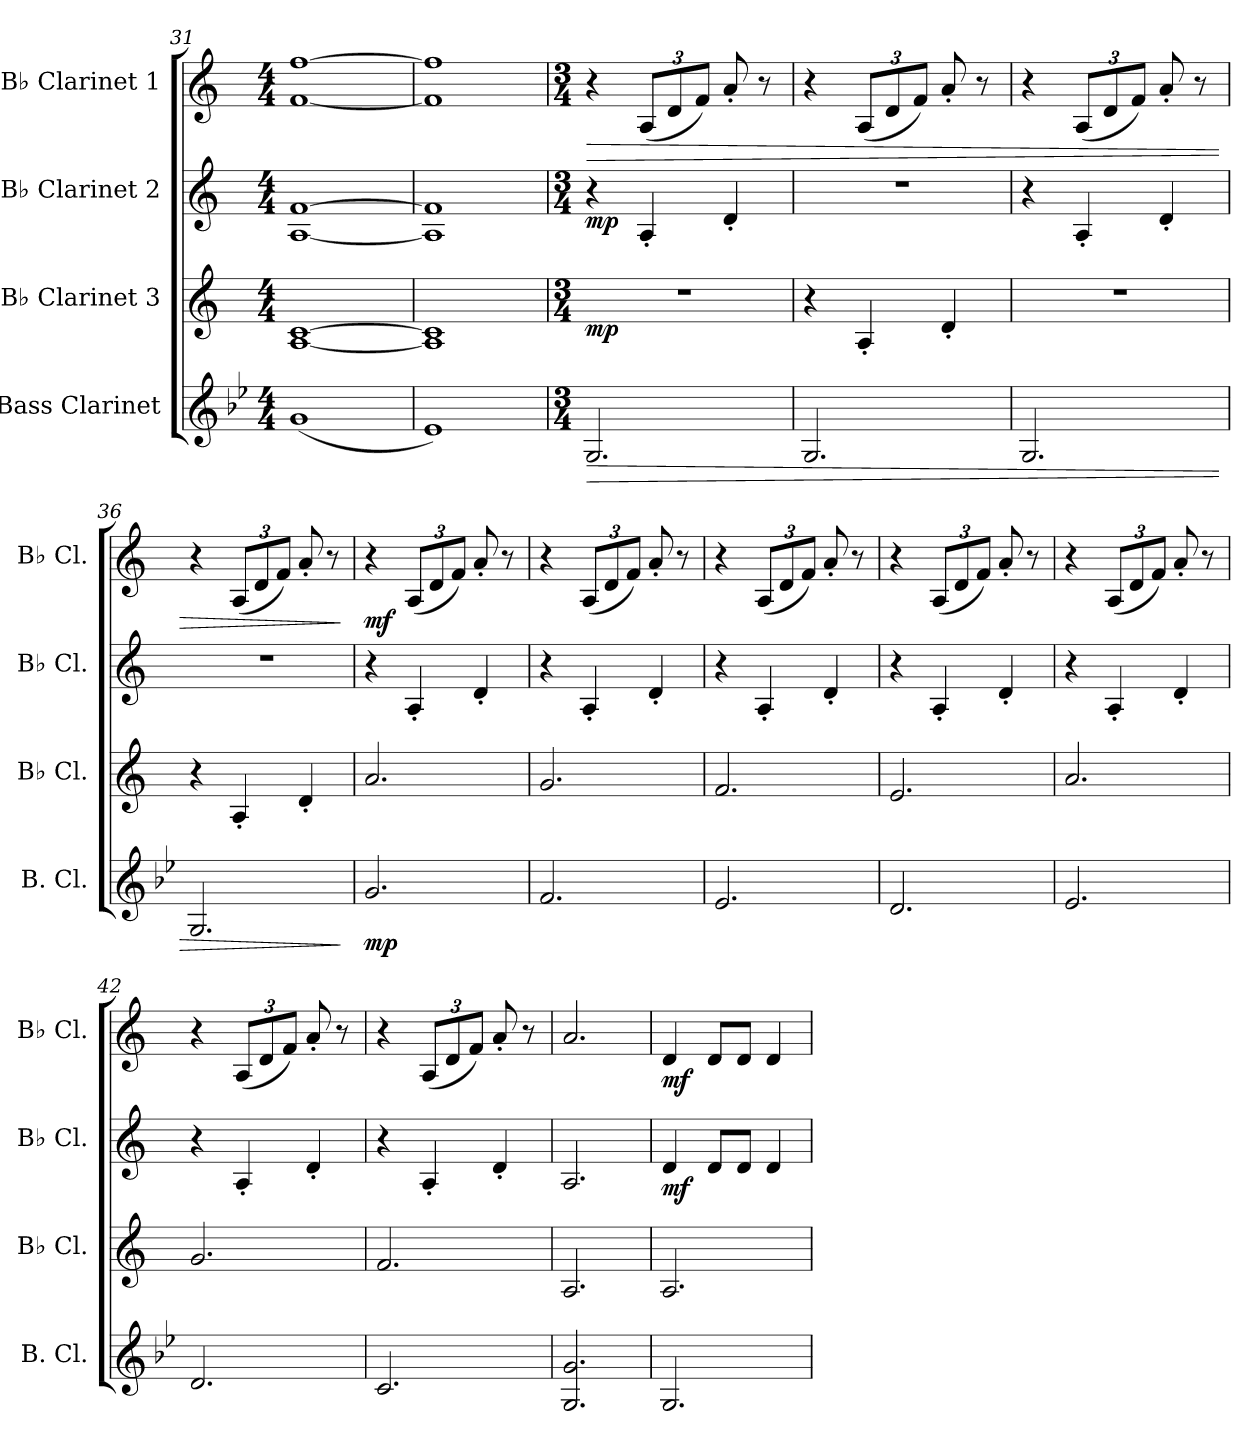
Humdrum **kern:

**kern	**dynam	**kern	**dynam	**kern	**dynam	**kern	**dynam
*part4	*part4	*part3	*part3	*part2	*part2	*part1	*part1
*staff4	*staff4	*staff3	*staff3	*staff2	*staff2	*staff1	*staff1
*I"Bass Clarinet	*	*I"B♭ Clarinet 3	*	*I"B♭ Clarinet 2	*	*I"B♭ Clarinet 1	*
*I'B. Cl.	*	*I'B♭ Cl.	*	*I'B♭ Cl.	*	*I'B♭ Cl.	*
*clefG2	*	*clefG2	*	*clefG2	*	*clefG2	*
*ITrd8c14	*	*ITrd1c2	*	*ITrd1c2	*	*ITrd1c2	*
*k[b-e-]	*	*k[b-e-]	*	*k[b-e-]	*	*k[b-e-]	*
*M4/4	*	*M4/4	*	*M4/4	*	*M4/4	*
=31	=31	=31	=31	=31	=31	=31	=31
(1G	.	[1G [1B-	.	[1G [1e-	.	[1e- [1ee-	.
=32	=32	=32	=32	=32	=32	=32	=32
1E-)	.	1G] 1B-]	.	1G] 1e-]	.	1e-] 1ee-]	.
=33	=33	=33	=33	=33	=33	=33	=33
!!LO:REH:place=s1:a:B:fs=14:t=4
*M3/4	*	*M3/4	*	*M3/4	*	*M3/4	*
*	*	*	*	*	*	*MM180	*
!	!LO:HP:b	!	!LO:DY:b	!	!LO:DY:b	!	!LO:HP:b
2.GG/	>	2.r	mp	4r	mp	4r	>
*	*	*	*	*	*	*Xbrackettup	*
.	.	.	.	4G'/	.	(12G/L	.
.	.	.	.	.	.	12c/	.
.	.	.	.	.	.	12e-/J)	.
.	.	.	.	4c'/	.	8g'/	.
.	.	.	.	.	.	8r	.
=34	=34	=34	=34	=34	=34	=34	=34
2.GG/	.	4r	.	2.r	.	4r	.
.	.	4G'/	.	.	.	(12G/L	.
.	.	.	.	.	.	12c/	.
.	.	.	.	.	.	12e-/J)	.
.	.	4c'/	.	.	.	8g'/	.
.	.	.	.	.	.	8r	.
=35	=35	=35	=35	=35	=35	=35	=35
2.GG/	.	2.r	.	4r	.	4r	.
.	.	.	.	4G'/	.	(12G/L	.
.	.	.	.	.	.	12c/	.
.	.	.	.	.	.	12e-/J)	.
.	.	.	.	4c'/	.	8g'/	.
.	.	.	.	.	.	8r	.
=36	=36	=36	=36	=36	=36	=36	=36
2.GG/	.	4r	.	2.r	.	4r	.
.	.	4G'/	.	.	.	(12G/L	.
.	.	.	.	.	.	12c/	.
.	.	.	.	.	.	12e-/J)	.
.	.	4c'/	.	.	.	8g'/	.
.	.	.	.	.	.	8r	.
.	]	.	.	.	.	.	]
!!LO:LB:g=z
=37	=37	=37	=37	=37	=37	=37	=37
!	!LO:DY:b	!	!	!	!	!	!LO:DY:b
2.G/	mp	2.g/	.	4r	.	4r	mf
.	.	.	.	4G'/	.	(12G/L	.
.	.	.	.	.	.	12c/	.
.	.	.	.	.	.	12e-/J)	.
.	.	.	.	4c'/	.	8g'/	.
.	.	.	.	.	.	8r	.
=38	=38	=38	=38	=38	=38	=38	=38
2.F/	.	2.f/	.	4r	.	4r	.
.	.	.	.	4G'/	.	(12G/L	.
.	.	.	.	.	.	12c/	.
.	.	.	.	.	.	12e-/J)	.
.	.	.	.	4c'/	.	8g'/	.
.	.	.	.	.	.	8r	.
=39	=39	=39	=39	=39	=39	=39	=39
2.E-/	.	2.e-/	.	4r	.	4r	.
.	.	.	.	4G'/	.	(12G/L	.
.	.	.	.	.	.	12c/	.
.	.	.	.	.	.	12e-/J)	.
.	.	.	.	4c'/	.	8g'/	.
.	.	.	.	.	.	8r	.
=40	=40	=40	=40	=40	=40	=40	=40
2.D/	.	2.d/	.	4r	.	4r	.
.	.	.	.	4G'/	.	(12G/L	.
.	.	.	.	.	.	12c/	.
.	.	.	.	.	.	12e-/J)	.
.	.	.	.	4c'/	.	8g'/	.
.	.	.	.	.	.	8r	.
=41	=41	=41	=41	=41	=41	=41	=41
2.E-/	.	2.g/	.	4r	.	4r	.
.	.	.	.	4G'/	.	(12G/L	.
.	.	.	.	.	.	12c/	.
.	.	.	.	.	.	12e-/J)	.
.	.	.	.	4c'/	.	8g'/	.
.	.	.	.	.	.	8r	.
=42	=42	=42	=42	=42	=42	=42	=42
2.D/	.	2.f/	.	4r	.	4r	.
.	.	.	.	4G'/	.	(12G/L	.
.	.	.	.	.	.	12c/	.
.	.	.	.	.	.	12e-/J)	.
.	.	.	.	4c'/	.	8g'/	.
.	.	.	.	.	.	8r	.
!!LO:PB:g=z
=43	=43	=43	=43	=43	=43	=43	=43
2.C/	.	2.e-/	.	4r	.	4r	.
.	.	.	.	4G'/	.	(12G/L	.
.	.	.	.	.	.	12c/	.
.	.	.	.	.	.	12e-/J)	.
.	.	.	.	4c'/	.	8g'/	.
.	.	.	.	.	.	8r	.
=44	=44	=44	=44	=44	=44	=44	=44
!	!LO:DY:b	!	!	!	!	!	!
!	!LO:DY:n=1:a	!	!LO:DY:a	!	!	!	!LO:DY:b
2.GG/ 2.G/	other-dynamics other-dynamics	2.G/	other-dynamics	2.G/	.	2.g/	other-dynamics
=45	=45	=45	=45	=45	=45	=45	=45
!	!LO:DY:a	!	!	!	!	!	!
!	!LO:DY:n=1:b	!	!	!	!LO:DY:b	!	!LO:DY:b
2.GG/	mf mf	2.G/	.	4c/	mf	4c/	mf
.	.	.	.	8c/L	.	8c/L	.
.	.	.	.	8c/J	.	8c/J	.
.	.	.	.	4c/	.	4c/	.
=	=	=	=	=	=	=	=
*-	*-	*-	*-	*-	*-	*-	*-
